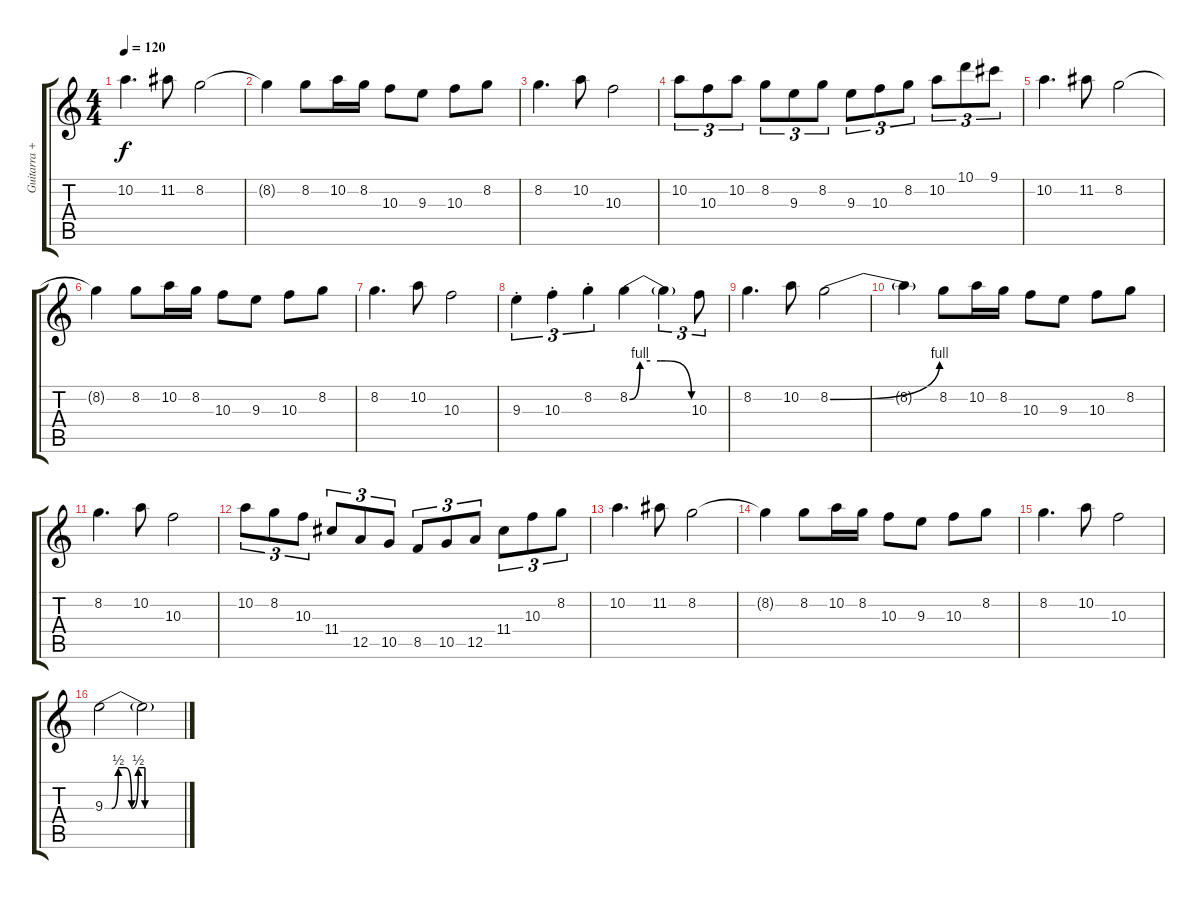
\track ("Guitarra + solos" "Guitarra +") {instrument distortionguitar}
\staff {score tabs}
\tuning (E4 B3 G3 D3 A2 E2) {hide}
\ts (4 4)
\tempo 120
\clef g2
\ks c
10.2.4{d dy f} 11.2.8 8.2.2 |
8.2{t}.4 8.2.8 10.2.16 8.2.16 10.3.8 9.3.8 10.3.8 8.2.8 |
8.2.4{d} 10.2.8 10.3.2 |
10.2.8{tu (3 2)} 10.3.8{tu (3 2)} 10.2.8{tu (3 2)} 8.2.8{tu (3 2)} 9.3.8{tu (3 2)} 8.2.8{tu (3 2)} 9.3.8{tu (3 2)} 10.3.8{tu (3 2)} 8.2.8{tu (3 2)} 10.2.8{tu (3 2)} 10.1.8{tu (3 2)} 9.1.8{tu (3 2)} |
10.2.4{d} 11.2.8 8.2.2 |
8.2{t}.4 8.2.8 10.2.16 8.2.16 10.3.8 9.3.8 10.3.8 8.2.8 |
8.2.4{d} 10.2.8 10.3.2 |
9.3{st}.4{tu (3 2)} 10.3{st}.4{tu (3 2)} 8.2{st}.4{tu (3 2)} 8.2{be (custom 0 0 10 4 20 4 30 4 35 4 60 0)}.4 8.2{t}.4{tu (3 2)} 10.3.8{tu (3 2)} |
8.2.4{d} 10.2.8 8.2{be (bend 0 0 60 4)}.2 |
8.2{t}.4 8.2.8 10.2.16 8.2.16 10.3.8 9.3.8 10.3.8 8.2.8 |
8.2.4{d} 10.2.8 10.3.2 |
10.2.8{tu (3 2)} 8.2.8{tu (3 2)} 10.3.8{tu (3 2)} 11.4.8{tu (3 2)} 12.5.8{tu (3 2)} 10.5.8{tu (3 2)} 8.5.8{tu (3 2)} 10.5.8{tu (3 2)} 12.5.8{tu (3 2)} 11.4.8{tu (3 2)} 10.3.8{tu (3 2)} 8.2.8{tu (3 2)} |
10.2.4{d} 11.2.8 8.2.2 |
8.2{t}.4 8.2.8 10.2.16 8.2.16 10.3.8 9.3.8 10.3.8 8.2.8 |
8.2.4{d} 10.2.8 10.3.2 |
9.3{be (custom 0 0 5 0 10 2 10 2 15 2 20 0 20 0 25 2 25 2 30 2 30 0 35 0 35 0 45 0 55 0 55 0 60 0)}.2 9.3{t}.2
